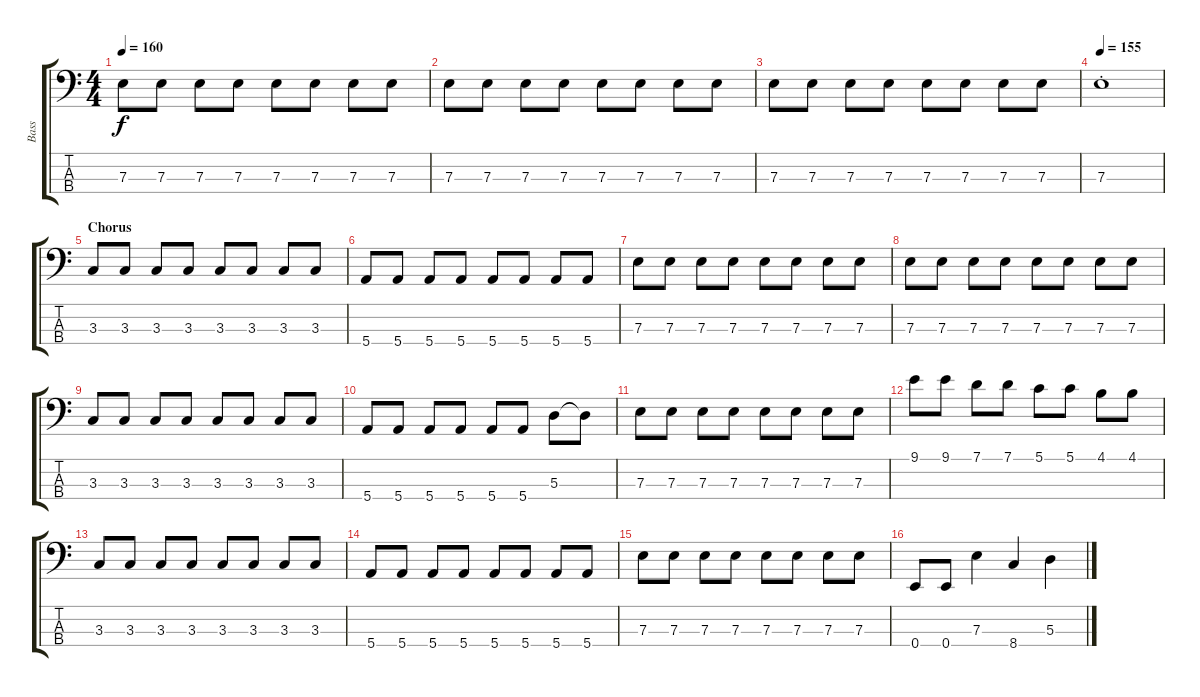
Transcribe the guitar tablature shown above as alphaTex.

\track ("Bass" "Bass") {instrument electricbassfinger}
\staff {score tabs}
\tuning (G2 D2 A1 E1) {hide}
\ts (4 4)
\tempo 160
\clef f4
\ks c
7.3.8{dy f} 7.3.8 7.3.8 7.3.8 7.3.8 7.3.8 7.3.8 7.3.8 |
7.3.8 7.3.8 7.3.8 7.3.8 7.3.8 7.3.8 7.3.8 7.3.8 |
7.3.8 7.3.8 7.3.8 7.3.8 7.3.8 7.3.8 7.3.8 7.3.8 |
\tempo 155
7.3{st}.1 |
\section ("" "Chorus")
3.3.8 3.3.8 3.3.8 3.3.8 3.3.8 3.3.8 3.3.8 3.3.8 |
5.4.8 5.4.8 5.4.8 5.4.8 5.4.8 5.4.8 5.4.8 5.4.8 |
7.3.8 7.3.8 7.3.8 7.3.8 7.3.8 7.3.8 7.3.8 7.3.8 |
7.3.8 7.3.8 7.3.8 7.3.8 7.3.8 7.3.8 7.3.8 7.3.8 |
3.3.8 3.3.8 3.3.8 3.3.8 3.3.8 3.3.8 3.3.8 3.3.8 |
5.4.8 5.4.8 5.4.8 5.4.8 5.4.8 5.4.8 5.3.8 5.3{t}.8 |
7.3.8 7.3.8 7.3.8 7.3.8 7.3.8 7.3.8 7.3.8 7.3.8 |
9.1.8 9.1.8 7.1.8 7.1.8 5.1.8 5.1.8 4.1.8 4.1.8 |
3.3.8 3.3.8 3.3.8 3.3.8 3.3.8 3.3.8 3.3.8 3.3.8 |
5.4.8 5.4.8 5.4.8 5.4.8 5.4.8 5.4.8 5.4.8 5.4.8 |
7.3.8 7.3.8 7.3.8 7.3.8 7.3.8 7.3.8 7.3.8 7.3.8 |
0.4.8 0.4.8 7.3.4 8.4.4 5.3.4
